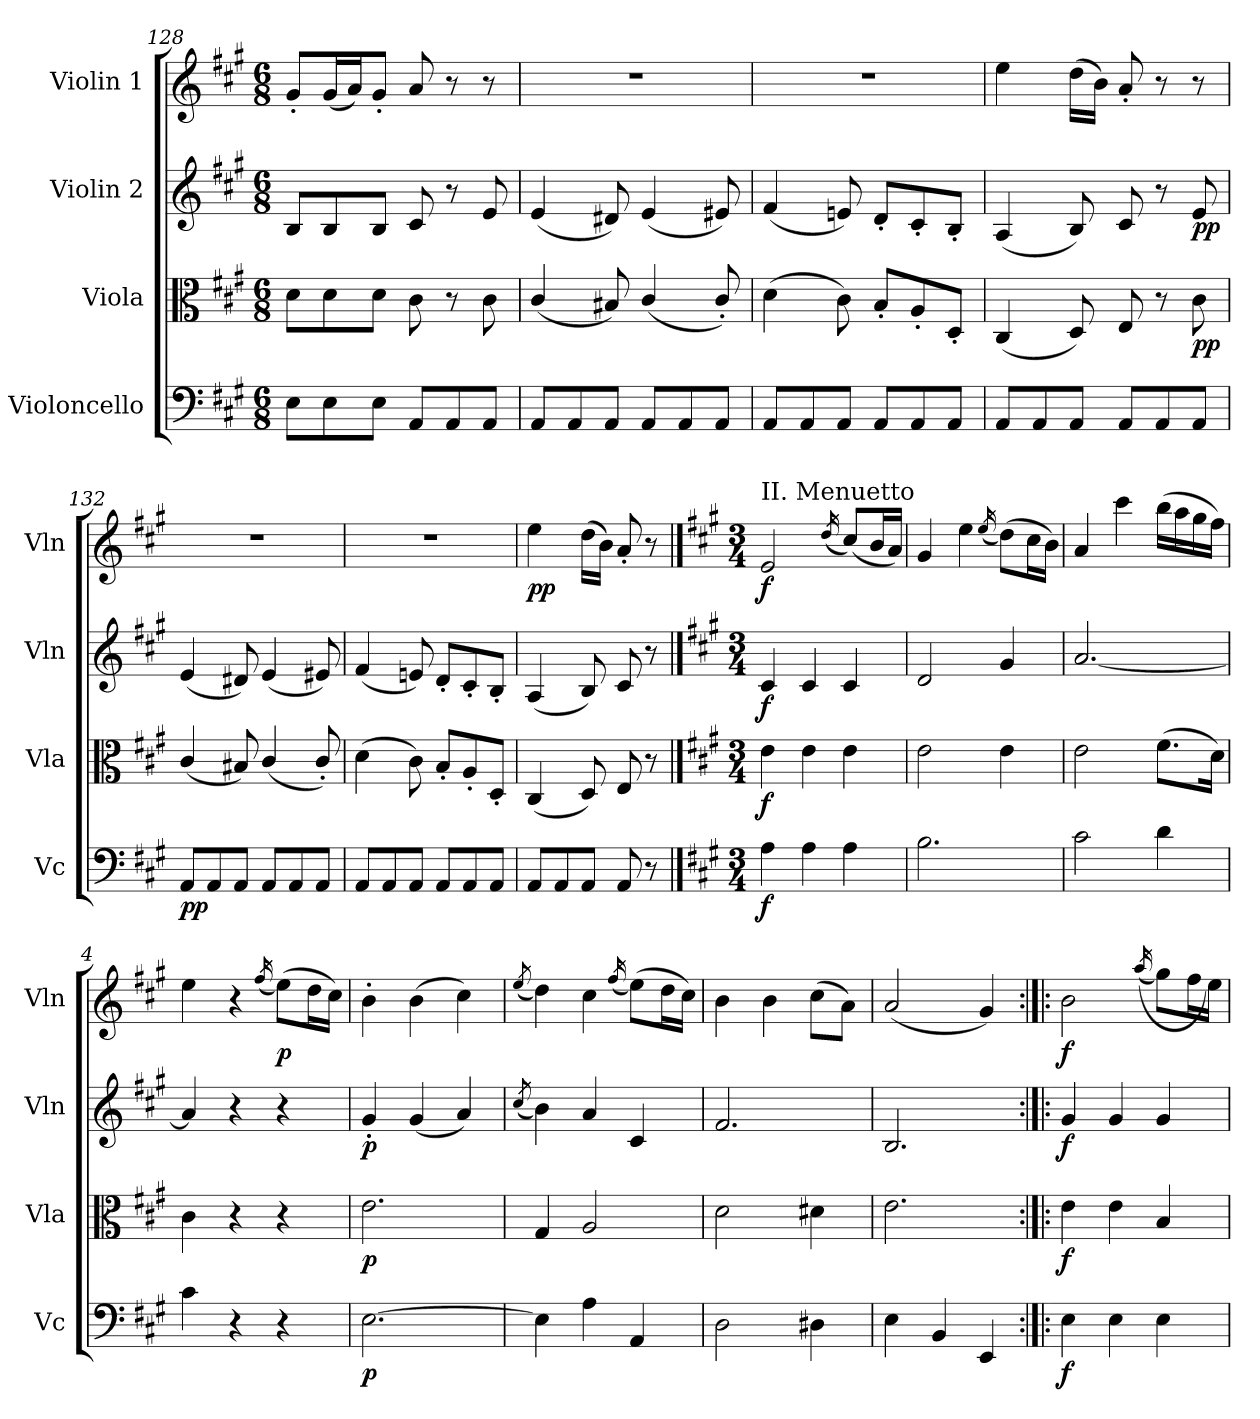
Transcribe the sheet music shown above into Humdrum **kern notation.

**kern	**dynam	**kern	**dynam	**kern	**dynam	**kern	**dynam
*part4	*part4	*part3	*part3	*part2	*part2	*part1	*part1
*staff4	*staff4	*staff3	*staff3	*staff2	*staff2	*staff1	*staff1
*I"Violoncello	*	*I"Viola	*	*I"Violin 2	*	*I"Violin 1	*
*I'Vc	*	*I'Vla	*	*I'Vln	*	*I'Vln	*
*clefF4	*	*clefC3	*	*clefG2	*	*clefG2	*
*k[f#c#g#]	*	*k[f#c#g#]	*	*k[f#c#g#]	*	*k[f#c#g#]	*
*M6/8	*	*M6/8	*	*M6/8	*	*M6/8	*
=128	=128	=128	=128	=128	=128	=128	=128
8E\L	.	8d\L	.	8B/L	.	8g#'/L	.
8E\	.	8d\	.	8B/	.	(16g#/L	.
.	.	.	.	.	.	16a/J)	.
8E\J	.	8d\J	.	8B/J	.	8g#'/J	.
8AA/L	.	8c#\	.	8c#/	.	8a/	.
8AA/	.	8r	.	8r	.	8r	.
8AA/J	.	8c#\	.	8e/	.	8r	.
=129	=129	=129	=129	=129	=129	=129	=129
8AA/L	.	(4c#/	.	(4e/	.	2.r	.
8AA/	.	.	.	.	.	.	.
8AA/J	.	8B#X/)	.	8d#X/)	.	.	.
8AA/L	.	(4c#/	.	(4e/	.	.	.
8AA/	.	.	.	.	.	.	.
8AA/J	.	8c#'/)	.	8e#X/)	.	.	.
=130	=130	=130	=130	=130	=130	=130	=130
8AA/L	.	(4d\	.	(4f#/	.	2.r	.
8AA/	.	.	.	.	.	.	.
8AA/J	.	8c#\)	.	8en/)	.	.	.
8AA/L	.	8B'/L	.	8d'/L	.	.	.
8AA/	.	8A'/	.	8c#'/	.	.	.
8AA/J	.	8D'/J	.	8B'/J	.	.	.
!!LO:LB:g=z
=131	=131	=131	=131	=131	=131	=131	=131
8AA/L	.	(4C#/	.	(4A/	.	4ee\	.
8AA/	.	.	.	.	.	.	.
8AA/J	.	8D/)	.	8B/)	.	(16dd\LL	.
.	.	.	.	.	.	16b\JJ)	.
8AA/L	.	8E/	.	8c#/	.	8a'/	.
8AA/	.	8r	.	8r	.	8r	.
!	!	!	!LO:DY:b	!	!LO:DY:b	!	!
8AA/J	.	8c#\	pp	8e/	pp	8r	.
=132	=132	=132	=132	=132	=132	=132	=132
!	!LO:DY:b	!	!	!	!	!	!
8AA/L	pp	(4c#/	.	(4e/	.	2.r	.
8AA/	.	.	.	.	.	.	.
8AA/J	.	8B#X/)	.	8d#X/)	.	.	.
8AA/L	.	(4c#/	.	(4e/	.	.	.
8AA/	.	.	.	.	.	.	.
8AA/J	.	8c#'/)	.	8e#X/)	.	.	.
=133	=133	=133	=133	=133	=133	=133	=133
8AA/L	.	(4d\	.	(4f#/	.	2.r	.
8AA/	.	.	.	.	.	.	.
8AA/J	.	8c#\)	.	8en/)	.	.	.
8AA/L	.	8B'/L	.	8d'/L	.	.	.
8AA/	.	8A'/	.	8c#'/	.	.	.
8AA/J	.	8D'/J	.	8B'/J	.	.	.
=134	=134	=134	=134	=134	=134	=134	=134
!	!	!	!	!	!	!	!LO:DY:b
8AA/L	.	(4C#/	.	(4A/	.	4ee\	pp
8AA/	.	.	.	.	.	.	.
8AA/J	.	8D/)	.	8B/)	.	(16dd\LL	.
.	.	.	.	.	.	16b\JJ)	.
8AA/	.	8E/	.	8c#/	.	8a'/	.
8r	.	8r	.	8r	.	8r	.
!!LO:PB:g=z
==1	==1	==1	==1	==1	==1	==1	==1
*k[f#c#g#]	*	*k[f#c#g#]	*	*k[f#c#g#]	*	*k[f#c#g#]	*
*M3/4	*	*M3/4	*	*M3/4	*	*M3/4	*
!	!	!	!	!	!	!LO:TX:a:t=II.  Menuetto	!
!	!LO:DY:b	!	!LO:DY:b	!	!LO:DY:b	!	!LO:DY:b
4A\	f	4e\	f	4c#/	f	2e/	f
4A\	.	4e\	.	4c#/	.	.	.
.	.	.	.	.	.	(16qdd/	.
4A\	.	4e\	.	4c#/	.	(8cc#/L)	.
.	.	.	.	.	.	16b/L	.
.	.	.	.	.	.	16a/JJ)	.
=2	=2	=2	=2	=2	=2	=2	=2
2.B\	.	2e\	.	2d/	.	4g#/	.
.	.	.	.	.	.	4ee\	.
.	.	.	.	.	.	(16qee/	.
.	.	4e\	.	4g#/	.	(8dd\L)	.
.	.	.	.	.	.	16cc#\L	.
.	.	.	.	.	.	16b\JJ)	.
=3	=3	=3	=3	=3	=3	=3	=3
2c#\	.	2e\	.	[2.a/	.	4a/	.
.	.	.	.	.	.	4ccc#\	.
4d\	.	(8.f#\L	.	.	.	(16bb\LL	.
.	.	.	.	.	.	16aa\	.
.	.	.	.	.	.	16gg#\	.
.	.	16d\Jk)	.	.	.	16ff#\JJ)	.
=4	=4	=4	=4	=4	=4	=4	=4
4c#\	.	4c#\	.	4a/]	.	4ee\	.
4r	.	4r	.	4r	.	4r	.
.	.	.	.	.	.	(16qff#/	.
!	!	!	!	!	!	!	!LO:DY:b
4r	.	4r	.	4r	.	(8ee\L)	p
.	.	.	.	.	.	16dd\L	.
.	.	.	.	.	.	16cc#\JJ)	.
!!LO:LB:g=z
=5	=5	=5	=5	=5	=5	=5	=5
!	!LO:DY:b	!	!LO:DY:b	!	!LO:DY:b	!	!
[2.E\	p	2.e\	p	4g#'/	p	4b'\	.
.	.	.	.	(4g#/	.	(4b\	.
.	.	.	.	4a/)	.	4cc#\)	.
=6	=6	=6	=6	=6	=6	=6	=6
.	.	.	.	(8qcc#/	.	(8qee/	.
4E\]	.	4G#/	.	4b\)	.	4dd\)	.
4A\	.	2A/	.	4a/	.	4cc#\	.
.	.	.	.	.	.	(16qff#/	.
4AA/	.	.	.	4c#/	.	(8ee\L)	.
.	.	.	.	.	.	16dd\L	.
.	.	.	.	.	.	16cc#\JJ)	.
=7	=7	=7	=7	=7	=7	=7	=7
2D\	.	2d\	.	2.f#/	.	4b\	.
.	.	.	.	.	.	4b\	.
4D#X\	.	4d#X\	.	.	.	(8cc#\L	.
.	.	.	.	.	.	8a\J)	.
=8	=8	=8	=8	=8	=8	=8	=8
4E\	.	2.e\	.	2.B/	.	(2a/	.
4BB/	.	.	.	.	.	.	.
4EE/	.	.	.	.	.	4g#/)	.
=9:|!|:	=9:|!|:	=9:|!|:	=9:|!|:	=9:|!|:	=9:|!|:	=9:|!|:	=9:|!|:
!	!LO:DY:b	!	!LO:DY:b	!	!LO:DY:b	!	!LO:DY:b
4E\	f	4e\	f	4g#/	f	2b\	f
4E\	.	4e\	.	4g#/	.	.	.
.	.	.	.	.	.	((>16qaa/	.
4E\	.	4B/	.	4g#/	.	8gg#\L)	.
.	.	.	.	.	.	16ff#\L	.
.	.	.	.	.	.	16ee\JJ)	.
=	=	=	=	=	=	=	=
*-	*-	*-	*-	*-	*-	*-	*-
